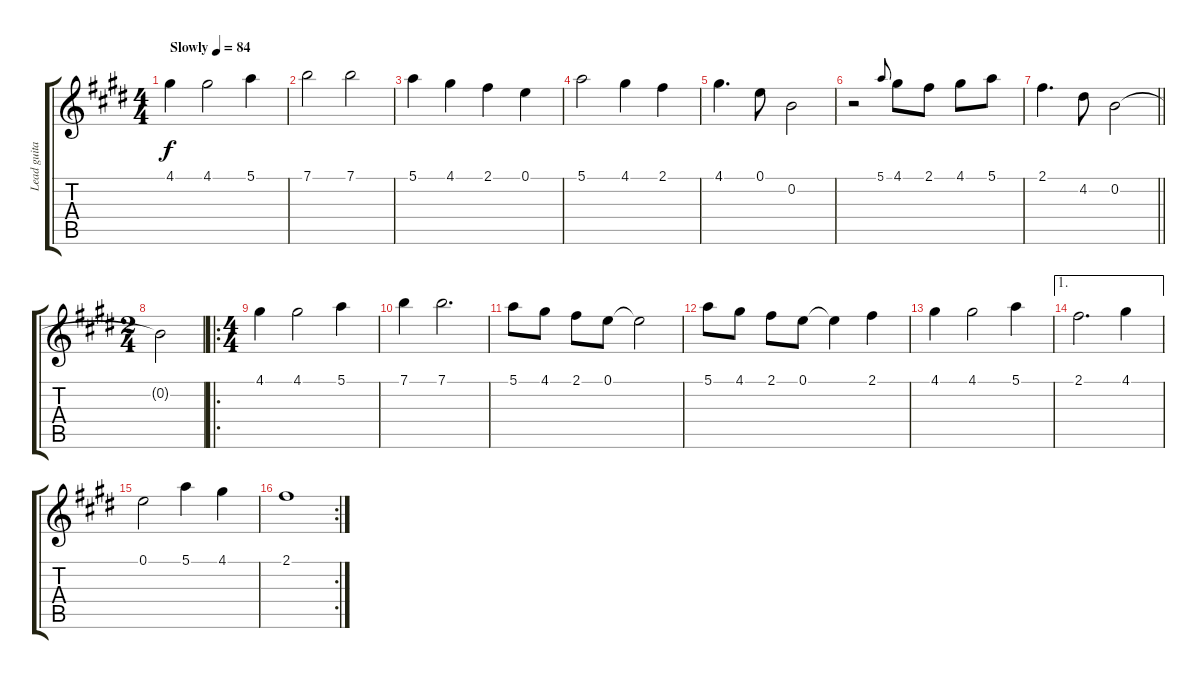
\track ("Lead guitar" "Lead guita") {instrument acousticguitarnylon}
\staff {score tabs}
\tuning (E4 B3 G3 D3 A2 E2) {hide}
\ts (4 4)
\tempo (84 "Slowly")
\clef g2
\ks e
4.1.4{dy f instrument acousticguitarnylon} 4.1.2 5.1.4 |
7.1.2 7.1.2 |
5.1.4 4.1.4 2.1.4 0.1.4 |
5.1.2 4.1.4 2.1.4 |
4.1.4{d} 0.1.8 0.2.2 |
r.2 5.1.8{gr onbeat} 4.1.8 2.1.8 4.1.8 5.1.8 |
\barLineRight lightlight
2.1.4{d} 4.2.8 0.2.2 |
\ts (2 4)
0.2{t}.2 |
\ro
\ts (4 4)
4.1.4 4.1.2 5.1.4 |
7.1.4 7.1.2{d} |
5.1.8 4.1.8 2.1.8 0.1.8 0.1{t}.2 |
5.1.8 4.1.8 2.1.8 0.1.8 0.1{t}.4 2.1.4 |
4.1.4 4.1.2 5.1.4 |
\ae 1
2.1.2{d} 4.1.4 |
0.1.2 5.1.4 4.1.4 |
\rc 2
2.1.1
